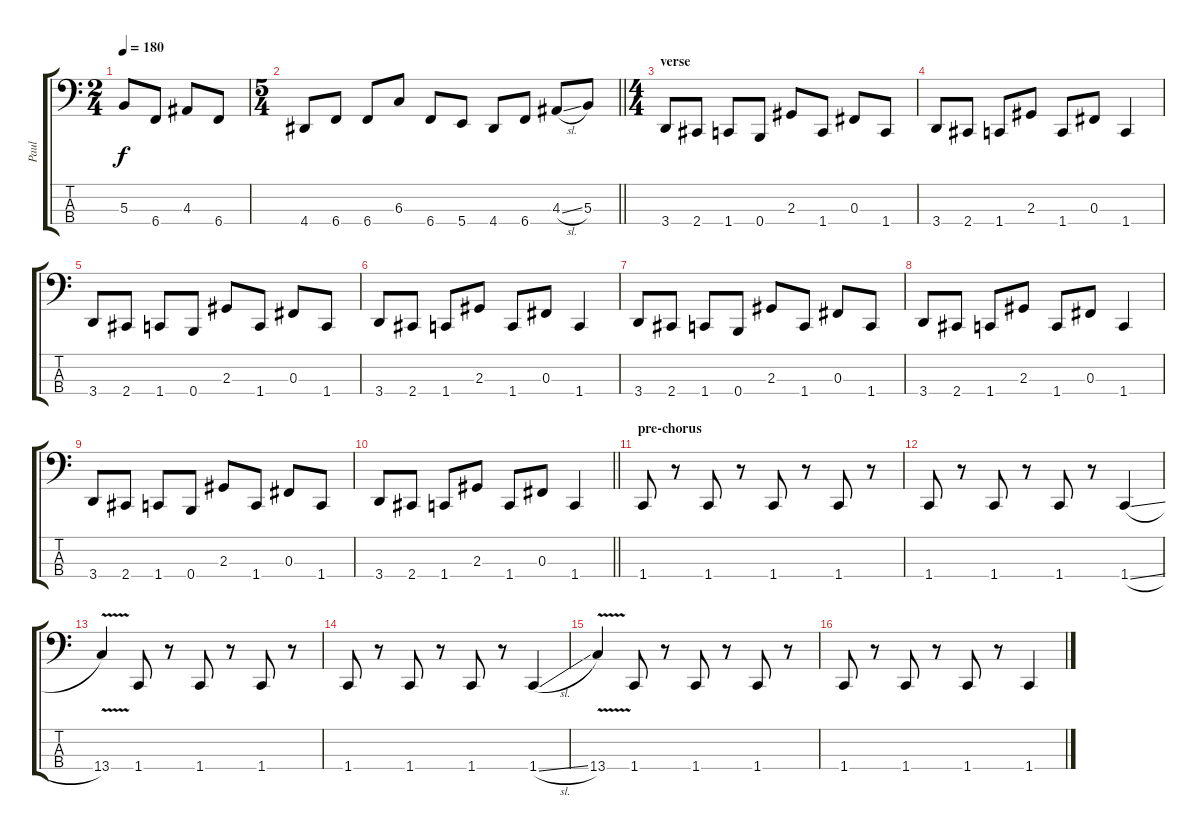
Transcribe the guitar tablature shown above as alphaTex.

\track ("Paul" "Paul") {instrument electricbasspick}
\staff {score tabs}
\tuning (E2 B1 Gb1 B0) {hide}
\ts (2 4)
\tempo 180
\clef f4
\ks c
5.3.8{dy f} 6.4.8 4.3.8 6.4.8 |
\ts (5 4)
\barLineRight lightlight
4.4.8 6.4.8 6.4.8 6.3.8 6.4.8 5.4.8 4.4.8 6.4.8 4.3{sl}.8 5.3.8 |
\ts (4 4)
\section ("" "verse")
3.4.8 2.4.8 1.4.8 0.4.8 2.3.8 1.4.8 0.3.8 1.4.8 |
3.4.8 2.4.8 1.4.8 2.3.8 1.4.8 0.3.8 1.4.4 |
3.4.8 2.4.8 1.4.8 0.4.8 2.3.8 1.4.8 0.3.8 1.4.8 |
3.4.8 2.4.8 1.4.8 2.3.8 1.4.8 0.3.8 1.4.4 |
3.4.8 2.4.8 1.4.8 0.4.8 2.3.8 1.4.8 0.3.8 1.4.8 |
3.4.8 2.4.8 1.4.8 2.3.8 1.4.8 0.3.8 1.4.4 |
3.4.8 2.4.8 1.4.8 0.4.8 2.3.8 1.4.8 0.3.8 1.4.8 |
\barLineRight lightlight
3.4.8 2.4.8 1.4.8 2.3.8 1.4.8 0.3.8 1.4.4 |
\section ("" "pre-chorus")
1.4.8 r.8 1.4.8 r.8 1.4.8 r.8 1.4.8 r.8 |
1.4.8 r.8 1.4.8 r.8 1.4.8 r.8 1.4{sl}.4 |
13.4{v}.4 1.4.8 r.8 1.4.8 r.8 1.4.8 r.8 |
1.4.8 r.8 1.4.8 r.8 1.4.8 r.8 1.4{sl}.4 |
13.4{v}.4 1.4.8 r.8 1.4.8 r.8 1.4.8 r.8 |
1.4.8 r.8 1.4.8 r.8 1.4.8 r.8 1.4{sl}.4
